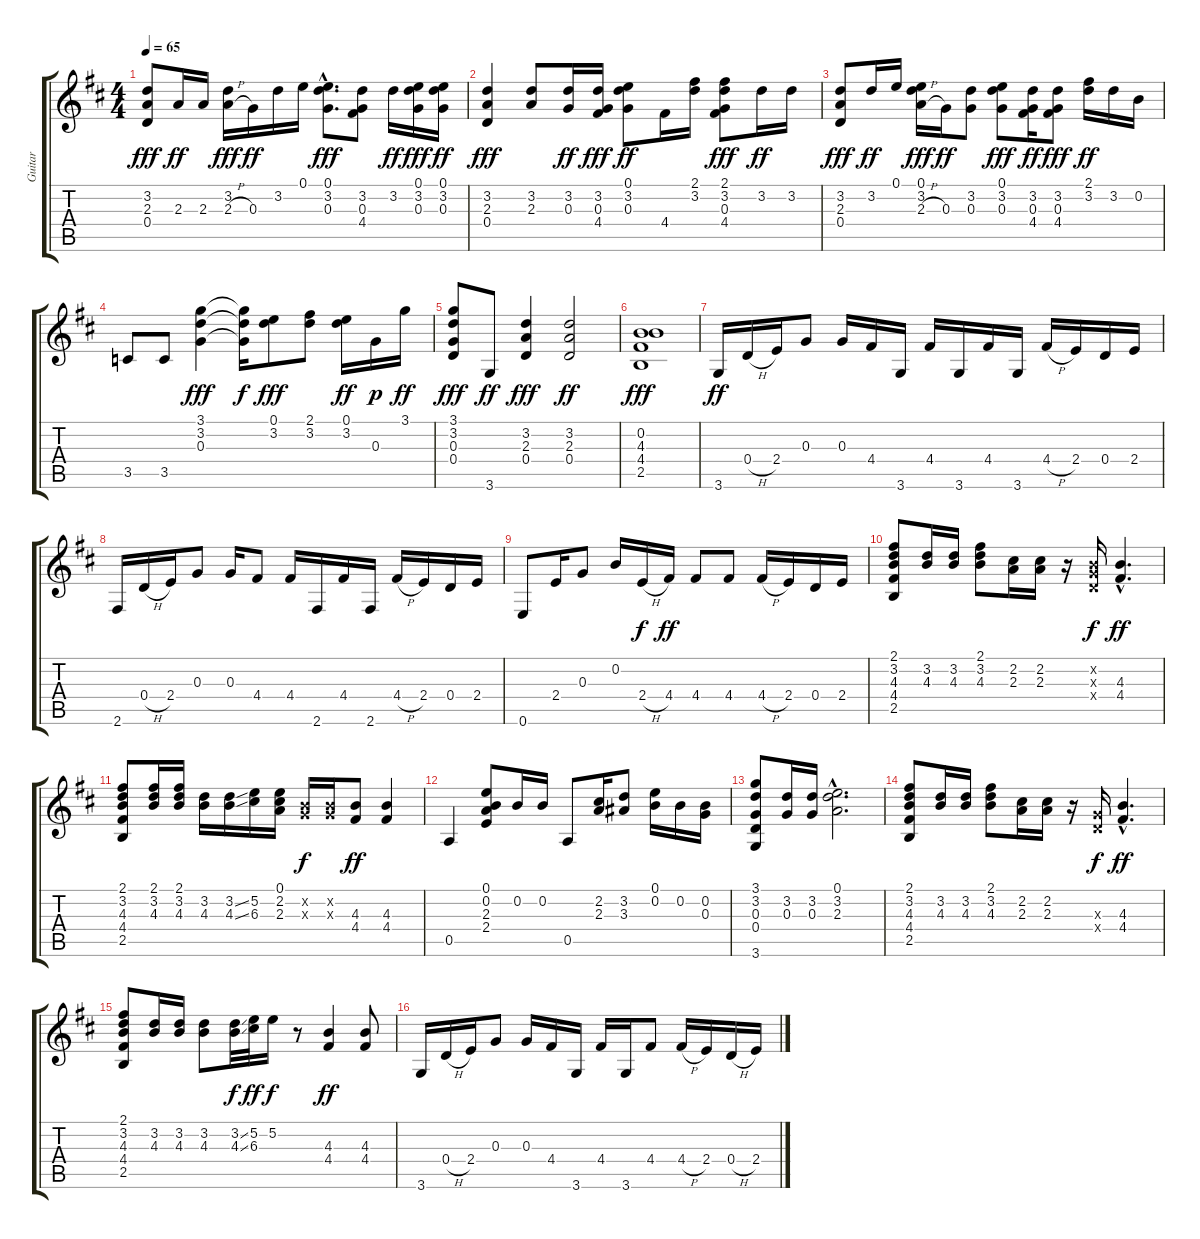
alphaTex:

\track ("Guitar" "Guitar") {instrument acousticguitarsteel}
\staff {score tabs}
\tuning (E4 B3 G3 D3 A2 E2) {hide}
\ts (4 4)
\tempo 65
\clef g2
\ks bminor
(3.2 2.3 0.4).8{dy fff} 2.3.16{dy ff} 2.3.16 (3.2 2.3{h}).16{dy fff} 0.3.16{dy ff} 3.2.16 0.1.16 (0.1{hac} 3.2{hac} 0.3{hac}).8{d dy fff} (3.2 0.3 4.4).8 3.2.16{dy ff} (0.1 3.2 0.3).16{dy fff} (0.1 3.2 0.3).16{dy ff} |
(3.2 2.3 0.4).4{dy fff} (3.2 2.3).8 (3.2 0.3).16{dy ff} (3.2 0.3 4.4).16{dy fff} (0.1 3.2 0.3).8{dy ff} 4.4.16 (2.1 3.2).16 (2.1 3.2 0.3 4.4).8{dy fff} 3.2.16{dy ff} 3.2.16 |
(3.2 2.3 0.4).8{dy fff} 3.2.16{dy ff} 0.1.16 (0.1 3.2 2.3{h}).16{dy fff} 0.3.16{dy ff} (3.2 0.3).8 (0.1 3.2 0.3).8{dy fff} (3.2 0.3 4.4).16{dy ff} (3.2 0.3 4.4).8{dy fff} (2.1 3.2).16{dy ff} 3.2.16 0.2.16 |
3.5.8 3.5.8 (3.1 3.2 0.3).4{dy fff} (3.1{t} 3.2{t} 0.3{t}).16{dy f} (0.1 3.2).8{dy fff} (2.1 3.2).8 (0.1 3.2).16{dy ff} 0.3.16{dy p} 3.1.16{dy ff} |
(3.1 3.2 0.3 0.4).8{dy fff} 3.6.8{dy ff} (3.2 2.3 0.4).4{dy fff} (3.2 2.3 0.4).2{dy ff} |
(0.2 4.3 4.4 2.5).1{dy fff} |
3.6.16{dy ff} 0.4{h}.16 2.4.16 0.3.8 0.3.16 4.4.16 3.6.16 4.4.16 3.6.16 4.4.16 3.6.16 4.4{h}.16 2.4.16 0.4.16 2.4.16 |
2.6.16 0.4{h}.16 2.4.16 0.3.8 0.3.16 4.4.8 4.4.16 2.6.16 4.4.16 2.6.16 4.4{h}.16 2.4.16 0.4.16 2.4.16 |
0.6.8 2.4.16 0.3.8 0.2.16 2.4{h}.16{dy f} 4.4.16{dy ff} 4.4.8 4.4.8 4.4{h}.16 2.4.16 0.4.16 2.4.16 |
(2.1 3.2 4.3 4.4 2.5).8 (3.2 4.3).16 (3.2 4.3).16 (2.1 3.2 4.3).8 (2.2 2.3).16 (2.2 2.3).16 r.16 (0.2{x} 0.3{x} 0.4{x}).16{dy f} (4.3{hac} 4.4{hac}).4{d dy ff} |
(2.1 3.2 4.3 4.4 2.5).8 (2.1 3.2 4.3).16 (2.1 3.2 4.3).16 (3.2 4.3).16 (3.2{ss} 4.3{ss}).16 (5.2 6.3).16 (0.1 2.2 2.3).16 (0.2{x} 0.3{x}).16{dy f} (0.2{x} 0.3{x}).16 (4.3 4.4).8{dy ff} (4.3 4.4).4 |
0.5.4 (0.1 0.2 2.3 2.4).8 0.2.16 0.2.16 0.5.8 (2.2 2.3).16 (3.2 3.3).8 (0.1 0.2).16 0.2.16 (0.2 0.3).16 |
(3.1 3.2 0.3 0.4 3.6).8 (3.2 0.3).16 (3.2 0.3).16 (0.1{hac} 3.2{hac} 2.3{hac}).2{d} |
(2.1 3.2 4.3 4.4 2.5).8 (3.2 4.3).16 (3.2 4.3).16 (2.1 3.2 4.3).8 (2.2 2.3).16 (2.2 2.3).16 r.16 (0.3{x} 0.4{x}).16{dy f} (4.3{hac} 4.4{hac}).4{d dy ff} |
(2.1 3.2 4.3 4.4 2.5).8 (3.2 4.3).16 (3.2 4.3).16 (3.2 4.3).8 (3.2{ss} 4.3{ss}).32{dy f} (5.2 6.3).32{dy ff} 5.2.16{dy f} r.8 (4.3 4.4).4{dy ff} (4.3 4.4).8 |
3.6.16 0.4{h}.16 2.4.16 0.3.8 0.3.16 4.4.16 3.6.16 4.4.16 3.6.16 4.4.8 4.4{h}.16 2.4.16 0.4{h}.16 2.4.16
